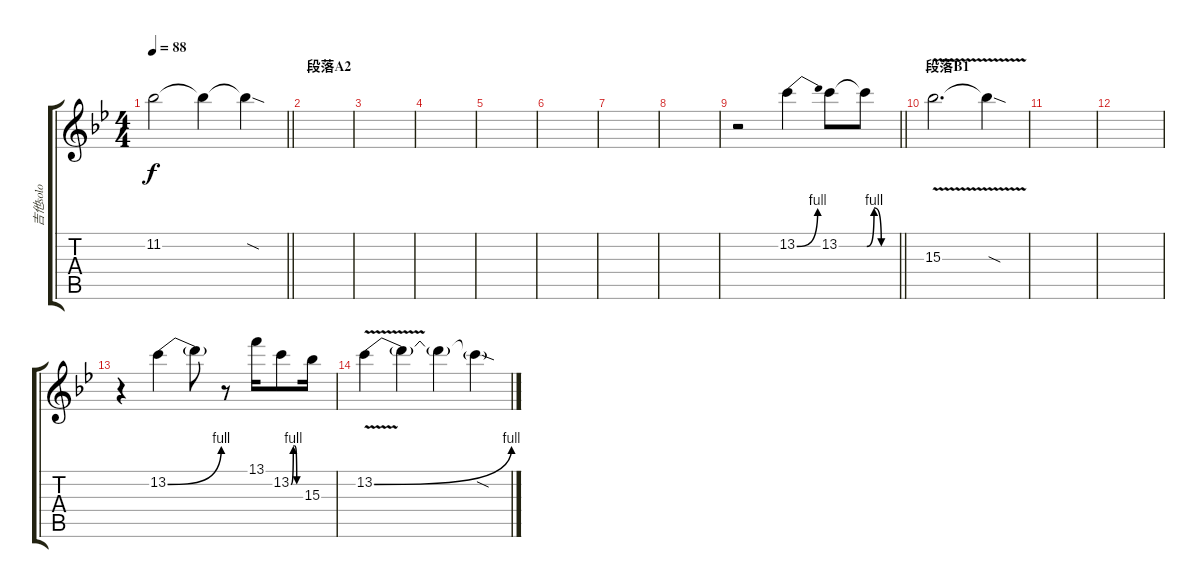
\track ("吉他solo" "吉他solo") {instrument overdrivenguitar}
\staff {score tabs}
\tuning (E4 B3 G3 D3 A2 E2) {hide}
\ts (4 4)
\tempo 88
\clef g2
\barLineRight lightlight
\ks bb
11.2{t}.2{dy f} 11.2{t}.4 11.2{sod t}.4 |
\section ("" "段落A2")
|
|
|
|
|
|
|
\barLineRight lightlight
r.2 13.2{be (bend 0 0 60 4)}.4 13.2.8 13.2{be (custom 0 0 15 4 30 0 60 0) t}.8 |
\section ("" "段落B1")
15.3{v}.2{d} 15.3{sod t}.4 |
|
|
r.4 13.2{be (bend 0 0 60 4)}.4 13.2{t}.8 r.8 13.1.16 13.2{be (custom 0 0 15 4 24 4 37 0 60 0)}.8 15.3.16 |
13.2{be (bend 0 0 60 4) v}.4 13.2{t}.4 13.2{t}.4 13.2{sod t}.4
